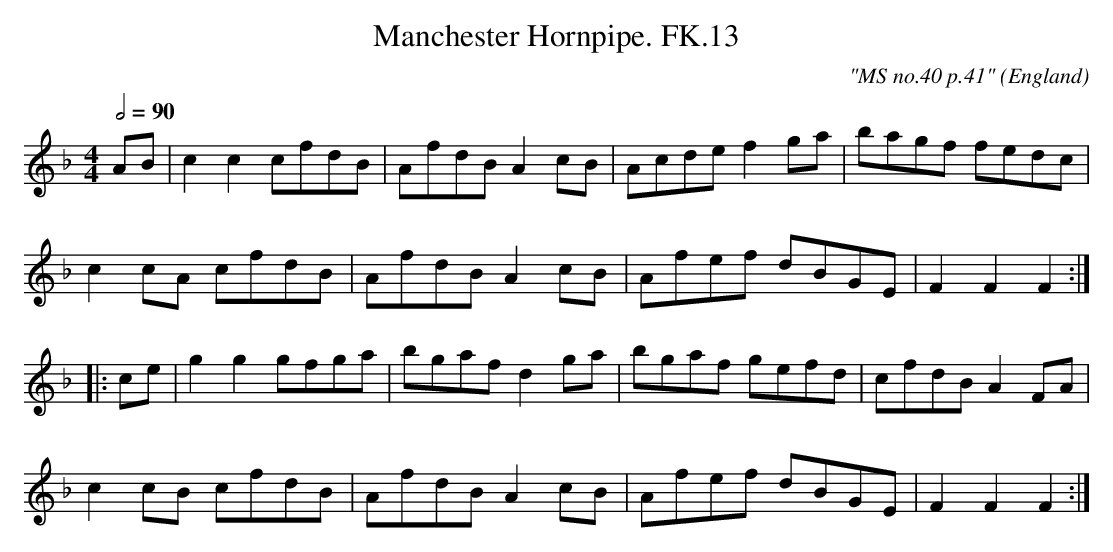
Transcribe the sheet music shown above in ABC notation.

X:1
T:Manchester Hornpipe. FK.13
C:"MS no.40 p.41"
L:1/8
M:4/4
O:England
Q:1/2=90
K:F
AB | c2 c2 cfdB | AfdB A2 cB | Acde f2 ga | bagf fedc |!
c2 cA cfdB | AfdB A2 cB | Afef dBGE | F2 F2 F2 :|!
|:ce | g2 g2 gfga | bgaf d2 ga | bgaf gefd | cfdB A2 FA |!
c2 cB cfdB | AfdB A2 cB | Afef dBGE | F2 F2 F2:|
